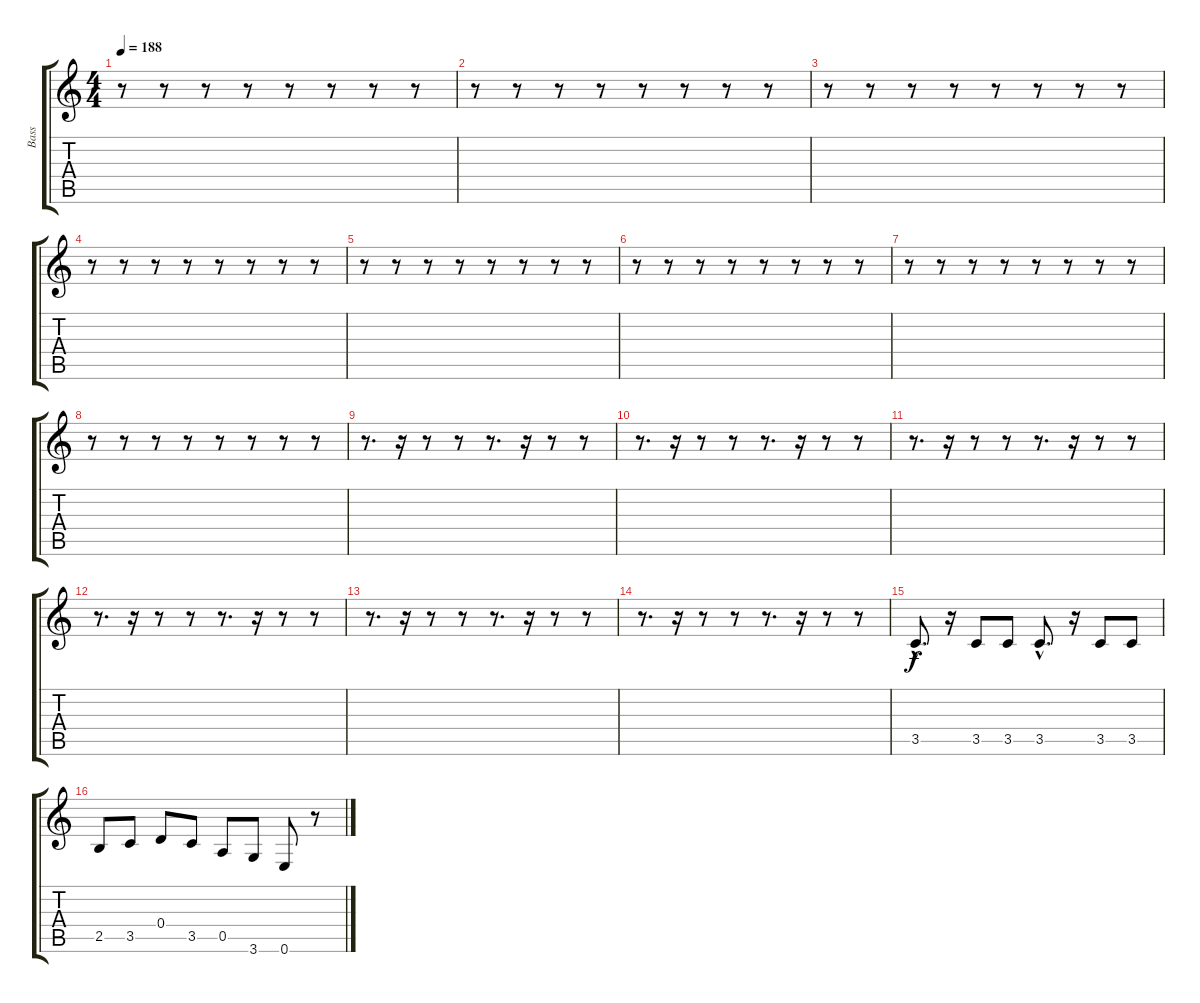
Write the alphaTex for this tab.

\track ("Bass" "Bass") {instrument electricbassfinger}
\staff {score tabs}
\tuning (E4 B3 G3 D3 A2 E2) {hide}
\ts (4 4)
\tempo 188
\clef g2
\ks c
r.8{dy f} r.8 r.8 r.8 r.8 r.8 r.8 r.8 |
r.8 r.8 r.8 r.8 r.8 r.8 r.8 r.8 |
r.8 r.8 r.8 r.8 r.8 r.8 r.8 r.8 |
r.8 r.8 r.8 r.8 r.8 r.8 r.8 r.8 |
r.8 r.8 r.8 r.8 r.8 r.8 r.8 r.8 |
r.8 r.8 r.8 r.8 r.8 r.8 r.8 r.8 |
r.8 r.8 r.8 r.8 r.8 r.8 r.8 r.8 |
r.8 r.8 r.8 r.8 r.8 r.8 r.8 r.8 |
r.8{d} r.16 r.8 r.8 r.8{d} r.16 r.8 r.8 |
r.8{d} r.16 r.8 r.8 r.8{d} r.16 r.8 r.8 |
r.8{d} r.16 r.8 r.8 r.8{d} r.16 r.8 r.8 |
r.8{d} r.16 r.8 r.8 r.8{d} r.16 r.8 r.8 |
r.8{d} r.16 r.8 r.8 r.8{d} r.16 r.8 r.8 |
r.8{d} r.16 r.8 r.8 r.8{d} r.16 r.8 r.8 |
3.5{hac}.8{d} r.16 3.5.8 3.5.8 3.5{hac}.8{d} r.16 3.5.8 3.5.8 |
2.5.8 3.5.8 0.4.8 3.5.8 0.5.8 3.6.8 0.6.8 r.8
